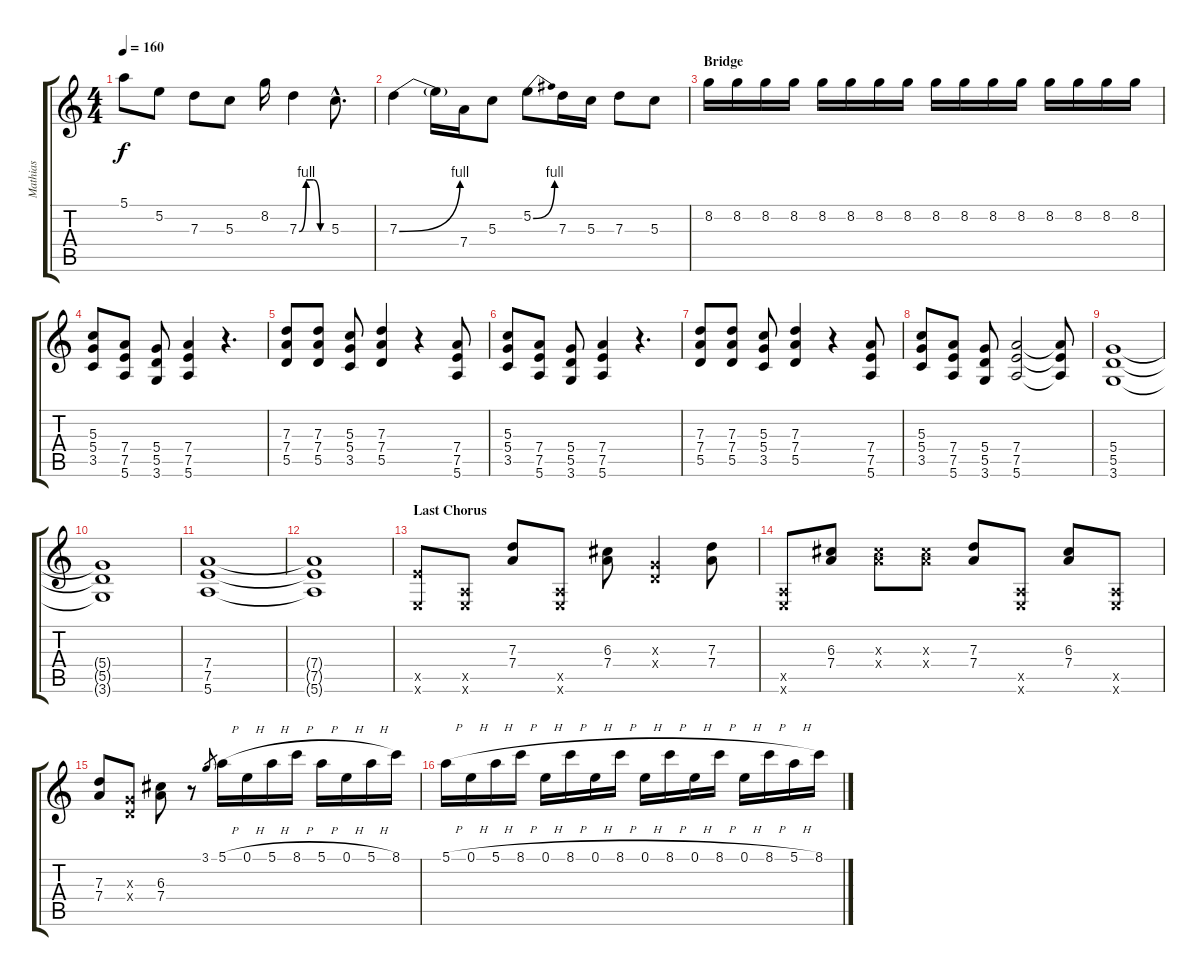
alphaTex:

\track ("Mathias" "Mathias") {instrument distortionguitar}
\staff {score tabs}
\tuning (E4 B3 G3 D3 A2 E2) {hide}
\ts (4 4)
\tempo 160
\clef g2
\ks c
5.1.8{dy f} 5.2.8 7.3.8 5.3.8 8.2.16 7.3{be (custom 0 0 15 4 30 4 45 0 60 0)}.4 5.3{hac}.8{d} |
7.3{be (bend 0 0 60 4)}.4 7.3{t}.16 7.4.16 5.3.8 5.2{be (bend 0 0 60 4)}.8 7.3.16 5.3.16 7.3.8 5.3.8 |
\section ("" "Bridge")
8.2.16 8.2.16 8.2.16 8.2.16 8.2.16 8.2.16 8.2.16 8.2.16 8.2.16 8.2.16 8.2.16 8.2.16 8.2.16 8.2.16 8.2.16 8.2.16 |
(5.3 5.4 3.5).8 (7.4 7.5 5.6).8 (5.4 5.5 3.6).8 (7.4 7.5 5.6).4 r.4{d} |
(7.3 7.4 5.5).8 (7.3 7.4 5.5).8 (5.3 5.4 3.5).8 (7.3 7.4 5.5).4 r.4 (7.4 7.5 5.6).8 |
(5.3 5.4 3.5).8 (7.4 7.5 5.6).8 (5.4 5.5 3.6).8 (7.4 7.5 5.6).4 r.4{d} |
(7.3 7.4 5.5).8 (7.3 7.4 5.5).8 (5.3 5.4 3.5).8 (7.3 7.4 5.5).4 r.4 (7.4 7.5 5.6).8 |
(5.3 5.4 3.5).8 (7.4 7.5 5.6).8 (5.4 5.5 3.6).8 (7.4 7.5 5.6).2 (7.4{t} 7.5{t} 5.6{t}).8 |
(5.4 5.5 3.6).1 |
(5.4{t} 5.5{t} 3.6{t}).1 |
(7.4 7.5 5.6).1 |
(7.4{t} 7.5{t} 5.6{t}).1 |
\section ("" "Last Chorus")
(7.5{x} 0.6{x}).8 (0.5{x} 0.6{x}).8 (7.3 7.4).8 (0.5{x} 0.6{x}).8 (6.3 7.4).8 (0.3{x} 0.4{x}).4 (7.3 7.4).8 |
(0.5{x} 0.6{x}).8 (6.3 7.4).8 (6.3{x} 7.4{x}).8 (6.3{x} 7.4{x}).8 (7.3 7.4).8 (0.5{x} 0.6{x}).8 (6.3 7.4).8 (0.5{x} 0.6{x}).8 |
(7.3 7.4).8 (0.3{x} 0.4{x}).8 (6.3 7.4).8 r.8 3.1.8{gr} 5.1{h}.16 0.1{h}.16 5.1{h}.16 8.1{h}.16 5.1{h}.16 0.1{h}.16 5.1{h}.16 8.1.16 |
5.1{h}.16 0.1{h}.16 5.1{h}.16 8.1{h}.16 0.1{h}.16 8.1{h}.16 0.1{h}.16 8.1{h}.16 0.1{h}.16 8.1{h}.16 0.1{h}.16 8.1{h}.16 0.1{h}.16 8.1{h}.16 5.1{h}.16 8.1.16
